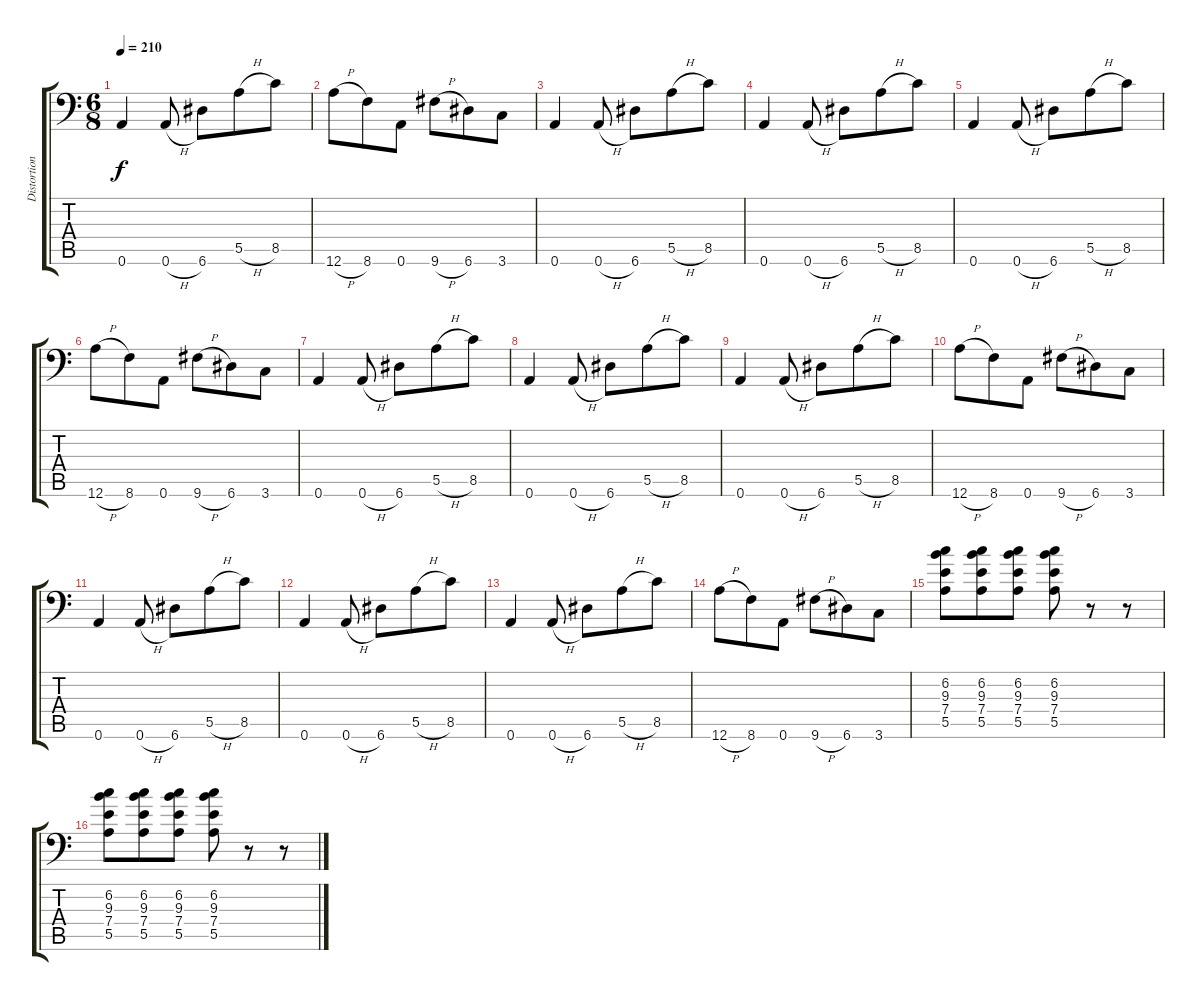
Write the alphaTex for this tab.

\track ("Distortion Guitar" "Distortion") {instrument distortionguitar}
\staff {score tabs}
\tuning (B3 Gb3 D3 A2 E2 A1) {hide}
\ts (6 8)
\tempo 210
\clef f4
\ks c
0.6.4{dy f} 0.6{h}.8 6.6.8 5.5{h}.8 8.5.8 |
12.6{h}.8 8.6.8 0.6.8 9.6{h}.8 6.6.8 3.6.8 |
0.6.4 0.6{h}.8 6.6.8 5.5{h}.8 8.5.8 |
0.6.4 0.6{h}.8 6.6.8 5.5{h}.8 8.5.8 |
0.6.4 0.6{h}.8 6.6.8 5.5{h}.8 8.5.8 |
12.6{h}.8 8.6.8 0.6.8 9.6{h}.8 6.6.8 3.6.8 |
0.6.4 0.6{h}.8 6.6.8 5.5{h}.8 8.5.8 |
0.6.4 0.6{h}.8 6.6.8 5.5{h}.8 8.5.8 |
0.6.4 0.6{h}.8 6.6.8 5.5{h}.8 8.5.8 |
12.6{h}.8 8.6.8 0.6.8 9.6{h}.8 6.6.8 3.6.8 |
0.6.4 0.6{h}.8 6.6.8 5.5{h}.8 8.5.8 |
0.6.4 0.6{h}.8 6.6.8 5.5{h}.8 8.5.8 |
0.6.4 0.6{h}.8 6.6.8 5.5{h}.8 8.5.8 |
12.6{h}.8 8.6.8 0.6.8 9.6{h}.8 6.6.8 3.6.8 |
(6.2 9.3 7.4 5.5).8 (6.2 9.3 7.4 5.5).8 (6.2 9.3 7.4 5.5).8 (6.2 9.3 7.4 5.5).8 r.8 r.8 |
(6.2 9.3 7.4 5.5).8 (6.2 9.3 7.4 5.5).8 (6.2 9.3 7.4 5.5).8 (6.2 9.3 7.4 5.5).8 r.8 r.8
